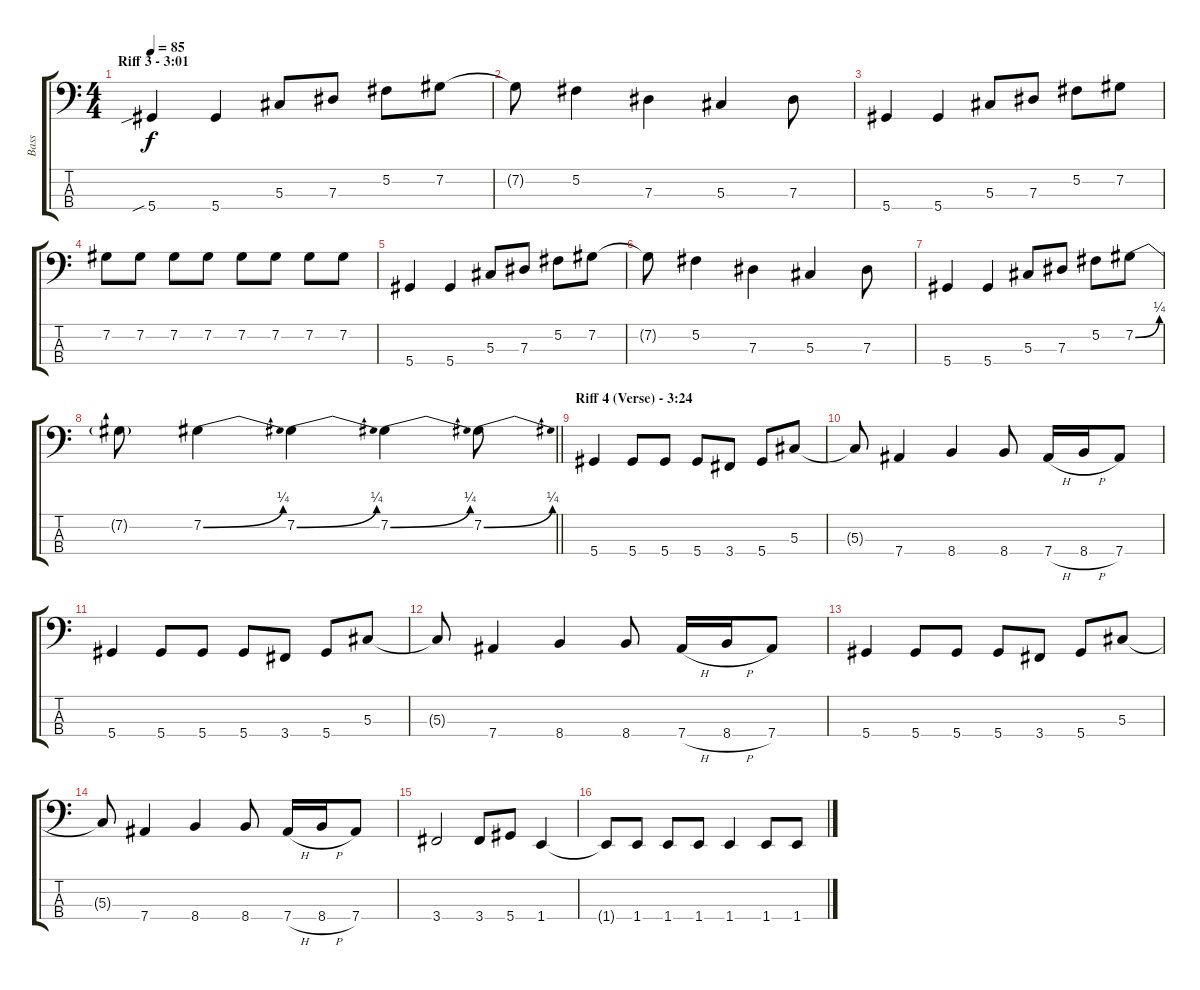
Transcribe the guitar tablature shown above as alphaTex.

\track ("Bass" "Bass") {instrument electricbassfinger bank 255}
\staff {score tabs}
\tuning (Gb2 Db2 Ab1 Eb1) {hide}
\ts (4 4)
\section ("" "Riff 3 - 3:01")
\tempo 85
\clef f4
\ks c
5.4{sib}.4{dy f} 5.4.4 5.3.8 7.3.8 5.2.8 7.2.8 |
7.2{t}.8 5.2.4 7.3.4 5.3.4 7.3.8 |
5.4.4 5.4.4 5.3.8 7.3.8 5.2.8 7.2.8 |
7.2.8 7.2.8 7.2.8 7.2.8 7.2.8 7.2.8 7.2.8 7.2.8 |
5.4.4 5.4.4 5.3.8 7.3.8 5.2.8 7.2.8 |
7.2{t}.8 5.2.4 7.3.4 5.3.4 7.3.8 |
5.4.4 5.4.4 5.3.8 7.3.8 5.2.8 7.2{be (bend 0 0 60 1)}.8 |
\barLineRight lightlight
7.2{t}.8 7.2{be (bend 0 0 60 1)}.4 7.2{be (bend 0 0 60 1)}.4 7.2{be (bend 0 0 60 1)}.4 7.2{be (bend 0 0 60 1)}.8 |
\section ("" "Riff 4 (Verse) - 3:24")
5.4.4 5.4.8 5.4.8 5.4.8 3.4.8 5.4.8 5.3.8 |
5.3{t}.8 7.4.4 8.4.4 8.4.8 7.4{h}.16 8.4{h}.16 7.4.8 |
5.4.4 5.4.8 5.4.8 5.4.8 3.4.8 5.4.8 5.3.8 |
5.3{t}.8 7.4.4 8.4.4 8.4.8 7.4{h}.16 8.4{h}.16 7.4.8 |
5.4.4 5.4.8 5.4.8 5.4.8 3.4.8 5.4.8 5.3.8 |
5.3{t}.8 7.4.4 8.4.4 8.4.8 7.4{h}.16 8.4{h}.16 7.4.8 |
3.4.2 3.4.8 5.4.8 1.4.4 |
1.4{t}.8 1.4.8 1.4.8 1.4.8 1.4.4 1.4.8 1.4.8
